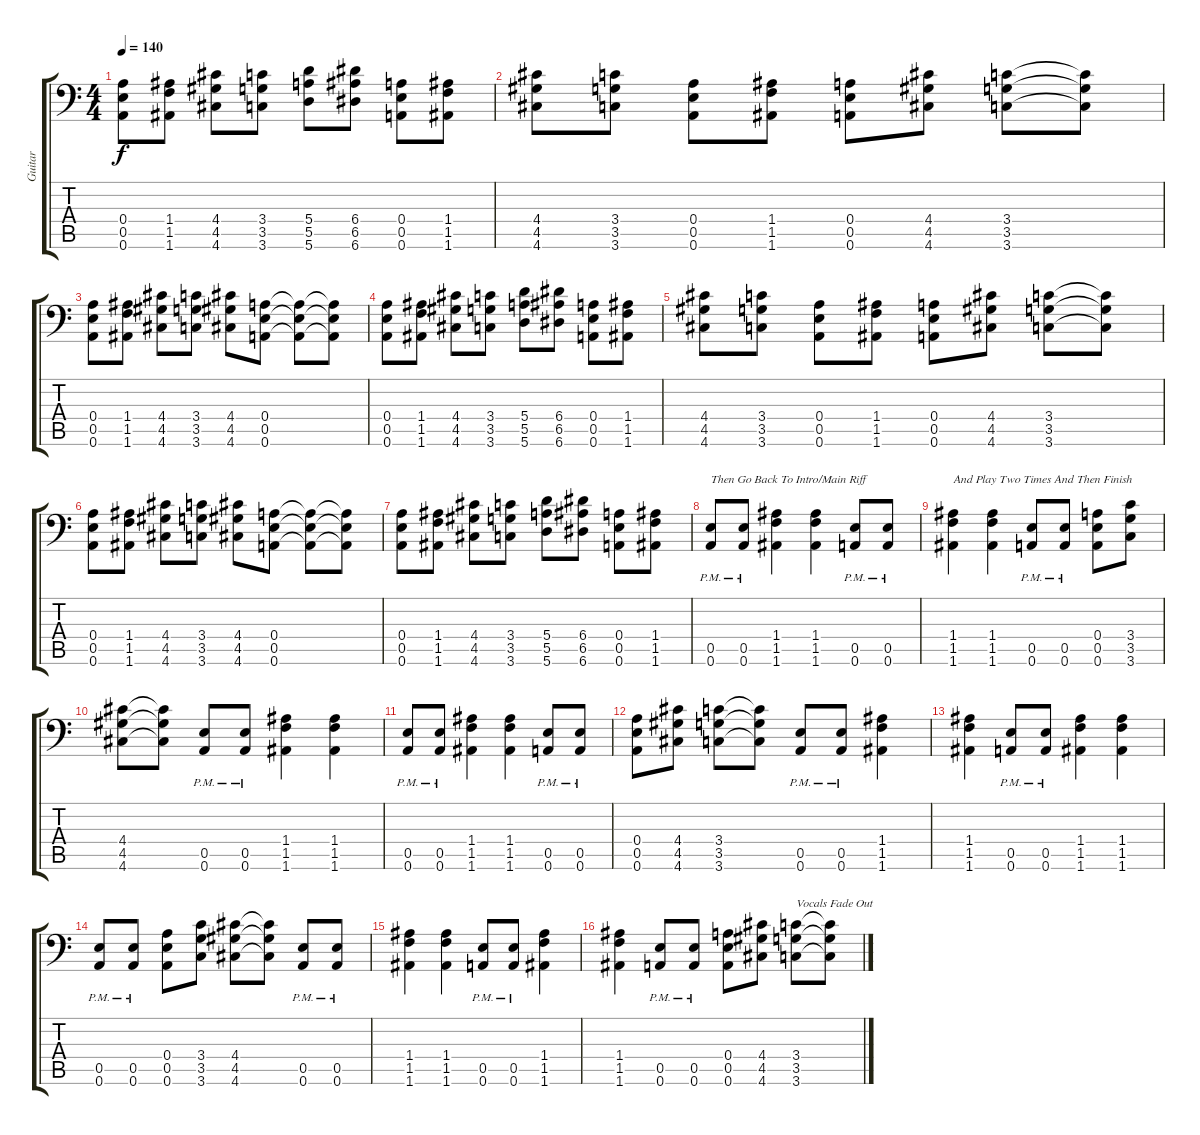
\track ("Guitar" "Guitar") {instrument distortionguitar}
\staff {score tabs}
\tuning (B3 Gb3 D3 A2 E2 A1) {hide}
\ts (4 4)
\tempo 140
\clef f4
\ks c
(0.4 0.5 0.6).8{dy f} (1.4 1.5 1.6).8 (4.4 4.5 4.6).8 (3.4 3.5 3.6).8 (5.4 5.5 5.6).8 (6.4 6.5 6.6).8 (0.4 0.5 0.6).8 (1.4 1.5 1.6).8 |
(4.4 4.5 4.6).8 (3.4 3.5 3.6).8 (0.4 0.5 0.6).8 (1.4 1.5 1.6).8 (0.4 0.5 0.6).8 (4.4 4.5 4.6).8 (3.4 3.5 3.6).8 (3.4{t} 3.5{t} 3.6{t}).8 |
(0.4 0.5 0.6).8 (1.4 1.5 1.6).8 (4.4 4.5 4.6).8 (3.4 3.5 3.6).8 (4.4 4.5 4.6).8 (0.4 0.5 0.6).8 (0.4{t} 0.5{t} 0.6{t}).8 (0.4{t} 0.5{t} 0.6{t}).8 |
(0.4 0.5 0.6).8 (1.4 1.5 1.6).8 (4.4 4.5 4.6).8 (3.4 3.5 3.6).8 (5.4 5.5 5.6).8 (6.4 6.5 6.6).8 (0.4 0.5 0.6).8 (1.4 1.5 1.6).8 |
(4.4 4.5 4.6).8 (3.4 3.5 3.6).8 (0.4 0.5 0.6).8 (1.4 1.5 1.6).8 (0.4 0.5 0.6).8 (4.4 4.5 4.6).8 (3.4 3.5 3.6).8 (3.4{t} 3.5{t} 3.6{t}).8 |
(0.4 0.5 0.6).8 (1.4 1.5 1.6).8 (4.4 4.5 4.6).8 (3.4 3.5 3.6).8 (4.4 4.5 4.6).8 (0.4 0.5 0.6).8 (0.4{t} 0.5{t} 0.6{t}).8 (0.4{t} 0.5{t} 0.6{t}).8 |
(0.4 0.5 0.6).8 (1.4 1.5 1.6).8 (4.4 4.5 4.6).8 (3.4 3.5 3.6).8 (5.4 5.5 5.6).8 (6.4 6.5 6.6).8 (0.4 0.5 0.6).8 (1.4 1.5 1.6).8 |
(0.5{pm} 0.6{pm}).8{txt "Then Go Back To Intro/Main Riff"} (0.5{pm} 0.6{pm}).8 (1.4 1.5 1.6).4 (1.4 1.5 1.6).4 (0.5{pm} 0.6{pm}).8 (0.5{pm} 0.6{pm}).8 |
(1.4 1.5 1.6).4{txt "And Play Two Times And Then Finish"} (1.4 1.5 1.6).4 (0.5{pm} 0.6{pm}).8 (0.5{pm} 0.6{pm}).8 (0.4 0.5 0.6).8 (3.4 3.5 3.6).8 |
(4.4 4.5 4.6).8 (4.4{t} 4.5{t} 4.6{t}).8 (0.5{pm} 0.6{pm}).8 (0.5{pm} 0.6{pm}).8 (1.4 1.5 1.6).4 (1.4 1.5 1.6).4 |
(0.5{pm} 0.6{pm}).8 (0.5{pm} 0.6{pm}).8 (1.4 1.5 1.6).4 (1.4 1.5 1.6).4 (0.5{pm} 0.6{pm}).8 (0.5{pm} 0.6{pm}).8 |
(0.4 0.5 0.6).8 (4.4 4.5 4.6).8 (3.4 3.5 3.6).8 (3.4{t} 3.5{t} 3.6{t}).8 (0.5{pm} 0.6{pm}).8 (0.5{pm} 0.6{pm}).8 (1.4 1.5 1.6).4 |
(1.4 1.5 1.6).4 (0.5{pm} 0.6{pm}).8 (0.5{pm} 0.6{pm}).8 (1.4 1.5 1.6).4 (1.4 1.5 1.6).4 |
(0.5{pm} 0.6{pm}).8 (0.5{pm} 0.6{pm}).8 (0.4 0.5 0.6).8 (3.4 3.5 3.6).8 (4.4 4.5 4.6).8 (4.4{t} 4.5{t} 4.6{t}).8 (0.5{pm} 0.6{pm}).8 (0.5{pm} 0.6{pm}).8 |
(1.4 1.5 1.6).4 (1.4 1.5 1.6).4 (0.5{pm} 0.6{pm}).8 (0.5{pm} 0.6{pm}).8 (1.4 1.5 1.6).4 |
(1.4 1.5 1.6).4 (0.5{pm} 0.6{pm}).8 (0.5{pm} 0.6{pm}).8 (0.4 0.5 0.6).8 (4.4 4.5 4.6).8 (3.4 3.5 3.6).8{txt "Vocals Fade Out"} (3.4{t} 3.5{t} 3.6{t}).8
